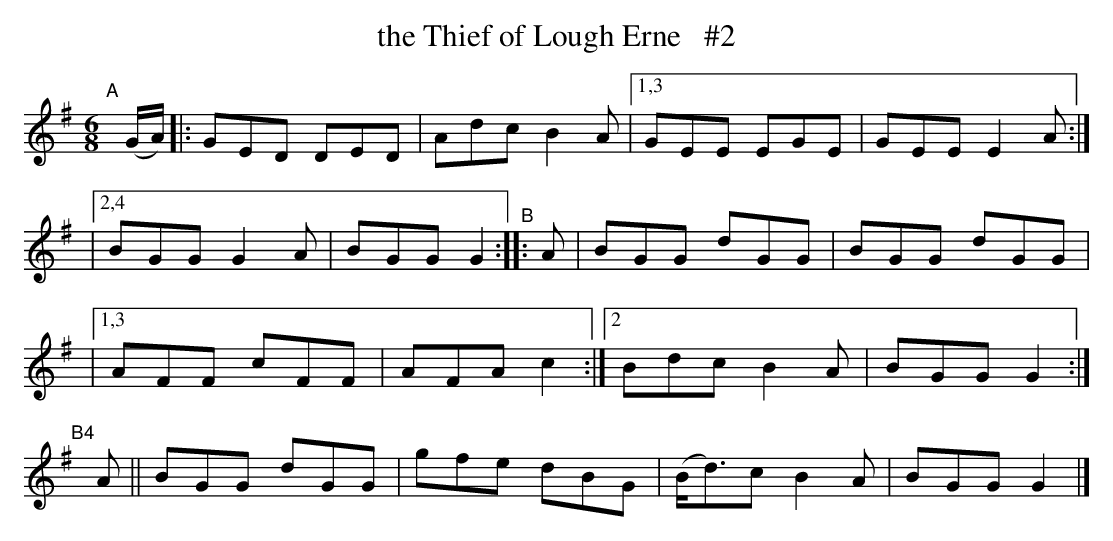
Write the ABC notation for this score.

X:1
T: the Thief of Lough Erne   #2
M: 6/8
L: 1/8
K: G
"^A"[|]\
(G/A/) |: GED DED | Adc B2A |[1,3 GEE EGE | GEE E2A :|
|[2,4 BGG G2A | BGG G2 "^B":: A | BGG dGG | BGG dGG |
|[1,3 AFF cFF | AFA c2 :|[2 Bdc B2A | BGG G2 :|
"^B4"[|] A || BGG dGG | gfe dBG | (B<d)c B2A | BGG G2 |]
